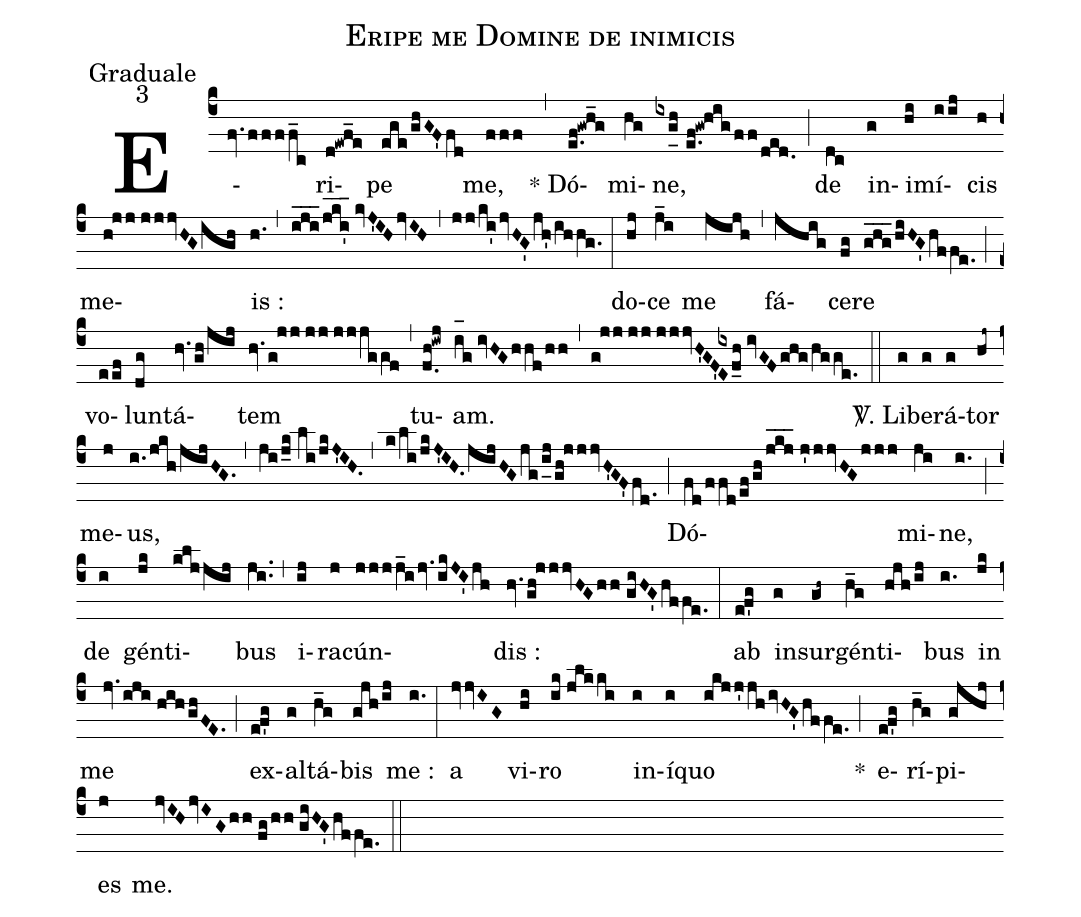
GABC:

name:Eripe me Domine de inimicis;
office-part:Graduale;
mode:3;
%%
(c4) E(fv.ffff_c)ri(d!ewf_e)pe(ege/ghGF'fd) me,(fff) (,) * Dó(e.f!gwh_g)mi(hg)ne,(ixg_[uh:l]h//e.f!gw!hig/ff/ded.) (;) de(dc) in(g)i(hi)mí(iij)cis(h) me(h!jj//jjjvHGigh)is :(h.) (,) (i_j_i_2/jki'___//kvJ'IHjvIH) (,) (jj/ki'jvHG'jh'/ihhg.) (:) do(hj)ce(j_i) me(jijh) (,) fá(jhig)ce(fg)re(ghg___/hiHG'hffe.) (;) vo(eef)lun(dg)tá(hv.gh/jij)tem(hv.g!jj//jj//jjjggf) (,) tu(f.0h!iwj)am.(i_[oh:h]g//ivHGhhf/hh) (,) (g!jj//jj//jjjvH'GF'/[-0.5]{ix}E0/f_h//ivGFghg/hgge.) (::) <sp>V/</sp>. Li(g)be(g)rá(g)tor(hj~) me(j)us,(i./jkh/jijHG.) (,) (ji/j_k//li/jkJ'IH.) (,) ([oll:1{1]k/li/jk[oll:}]/J'IH.jijHGjg/i_[uh:l]j/gh!jjjvH'GF'fd.) (;) Dó(fd/ffd/ef/gh/jkj___//j'jjvHGjjj)mi(ji)ne,(i.) (;) de(i) gén(jk)ti(kljjij)bus(ji..) (,) i(ij)ra(j)cún(jjjj_ijv.ikJI'jh)dis :(hv.gh!jjjvHGhh//giHG'hffe.) (:) ab(ef'g) in(g)sur(gh~)gén(h_g)ti(hjh/ij)bus(i.) in(jk) me(jv.iji//hih/ghFE.) (;) ex(ef'g)al(g)tá(h_g)bis(gjh/ij) me :(i.) (:) a(jvvIG) vi(hi)ro(ik//jlkki) in(i)í(i)quo(ikjj'jhivHG'hffe.) <clear>*(;) e(ef'g)rí(h_g)pi(gjhj)es(j) me.(jvIHjvIGhh//fg/hh//giHG'hffe.) (::)
